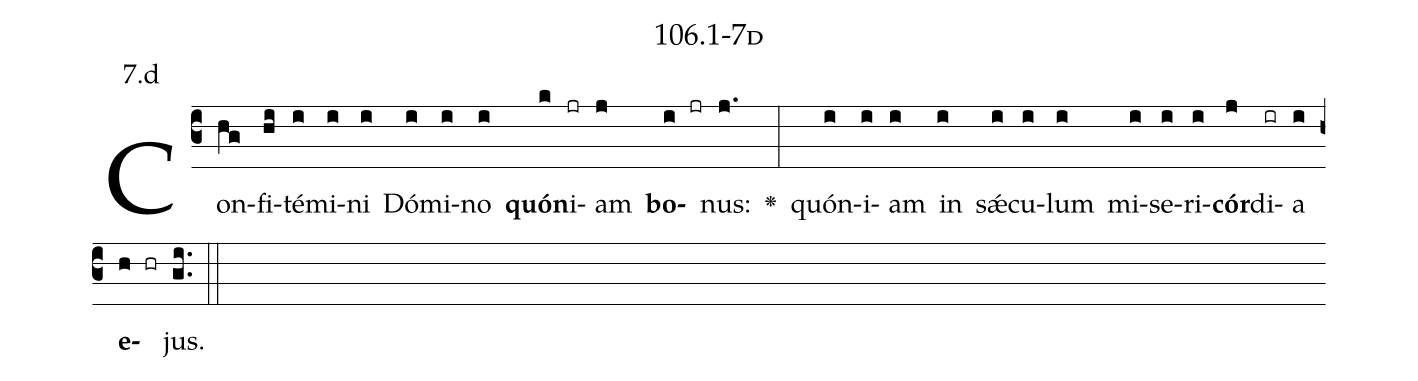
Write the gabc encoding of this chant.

name: 106.1-7d;
annotation: 7.d;
%%
(c3)Con(hg)fi(hi)té(i)mi(i)ni(i) Dó(i)mi(i)no(i) <b>quón</b>(k)i(jr)am(j) <b>bo</b>(i jr)nus:(j.) <v>\greheightstar</v>(:) quón(i)i(i)am(i) in(i) sǽ(i)cu(i)lum(i) mi(i)se(i)ri(i)<b>cór</b>(j)di(ir)a(i) <b>e</b>(h hr)jus.(gi..) (::)


%E(i) u(i) o(j) u(i) a(h) e.(gi..) (::)
